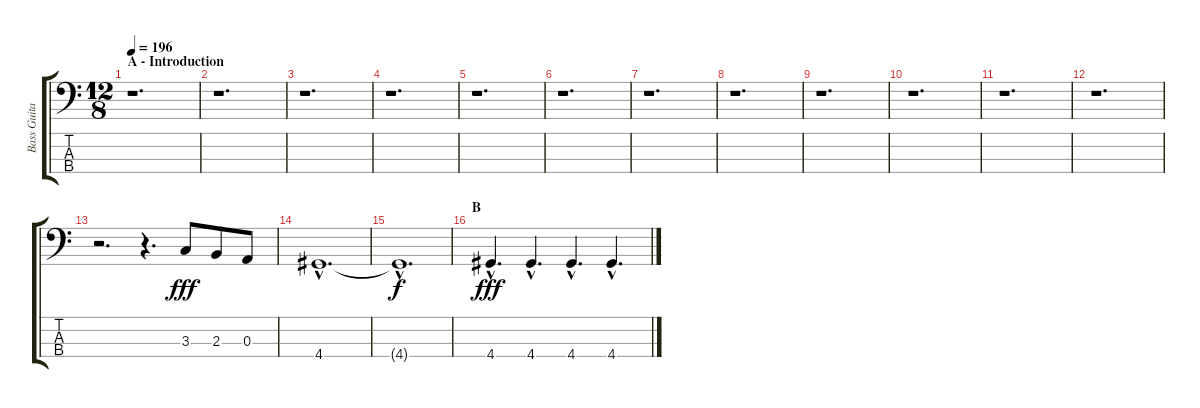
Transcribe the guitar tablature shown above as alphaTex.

\track ("Bass Guitar" "Bass Guita") {instrument electricbassfinger}
\staff {score tabs}
\tuning (G2 D2 A1 E1) {hide}
\ts (12 8)
\section ("" "A - Introduction")
\tempo 196
\clef f4
\ks c
r.1{d dy fff instrument electricbassfinger} |
r.1{d} |
r.1{d} |
r.1{d} |
r.1{d} |
r.1{d} |
r.1{d} |
r.1{d} |
r.1{d} |
r.1{d} |
r.1{d} |
r.1{d} |
r.2{d} r.4{d} 3.3.8 2.3.8 0.3.8 |
4.4{hac}.1{d} |
4.4{hac t}.1{d dy f} |
\section ("" "B")
4.4{hac}.4{d dy fff} 4.4{hac}.4{d} 4.4{hac}.4{d} 4.4{hac}.4{d}
